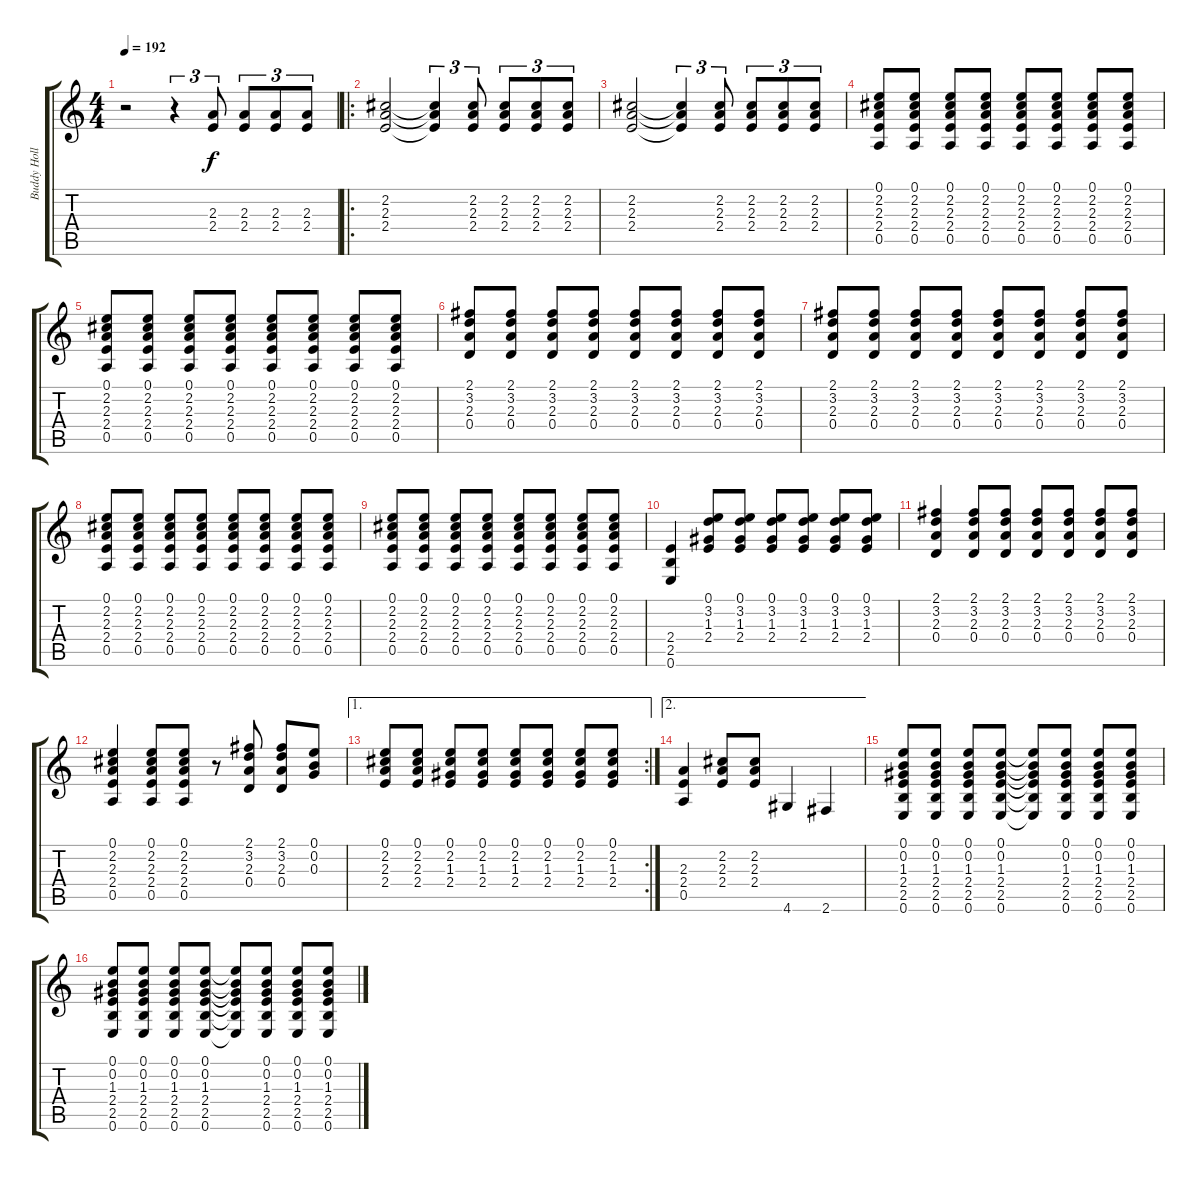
\track ("Buddy Holly" "Buddy Holl") {instrument electricguitarclean}
\staff {score tabs}
\tuning (E4 B3 G3 D3 A2 E2) {hide}
\ts (4 4)
\tempo 192
\clef g2
\ks c
r.2{dy f instrument electricguitarclean} r.4{tu (3 2)} (2.3 2.4).8{tu (3 2)} (2.3 2.4).8{tu (3 2)} (2.3 2.4).8{tu (3 2)} (2.3 2.4).8{tu (3 2)} |
\ro
(2.2 2.3 2.4).2 (2.2{t} 2.3{t} 2.4{t}).4{tu (3 2)} (2.2 2.3 2.4).8{tu (3 2)} (2.2 2.3 2.4).8{tu (3 2)} (2.2 2.3 2.4).8{tu (3 2)} (2.2 2.3 2.4).8{tu (3 2)} |
(2.2 2.3 2.4).2 (2.2{t} 2.3{t} 2.4{t}).4{tu (3 2)} (2.2 2.3 2.4).8{tu (3 2)} (2.2 2.3 2.4).8{tu (3 2)} (2.2 2.3 2.4).8{tu (3 2)} (2.2 2.3 2.4).8{tu (3 2)} |
(0.1 2.2 2.3 2.4 0.5).8 (0.1 2.2 2.3 2.4 0.5).8 (0.1 2.2 2.3 2.4 0.5).8 (0.1 2.2 2.3 2.4 0.5).8 (0.1 2.2 2.3 2.4 0.5).8 (0.1 2.2 2.3 2.4 0.5).8 (0.1 2.2 2.3 2.4 0.5).8 (0.1 2.2 2.3 2.4 0.5).8 |
(0.1 2.2 2.3 2.4 0.5).8 (0.1 2.2 2.3 2.4 0.5).8 (0.1 2.2 2.3 2.4 0.5).8 (0.1 2.2 2.3 2.4 0.5).8 (0.1 2.2 2.3 2.4 0.5).8 (0.1 2.2 2.3 2.4 0.5).8 (0.1 2.2 2.3 2.4 0.5).8 (0.1 2.2 2.3 2.4 0.5).8 |
(2.1 3.2 2.3 0.4).8 (2.1 3.2 2.3 0.4).8 (2.1 3.2 2.3 0.4).8 (2.1 3.2 2.3 0.4).8 (2.1 3.2 2.3 0.4).8 (2.1 3.2 2.3 0.4).8 (2.1 3.2 2.3 0.4).8 (2.1 3.2 2.3 0.4).8 |
(2.1 3.2 2.3 0.4).8 (2.1 3.2 2.3 0.4).8 (2.1 3.2 2.3 0.4).8 (2.1 3.2 2.3 0.4).8 (2.1 3.2 2.3 0.4).8 (2.1 3.2 2.3 0.4).8 (2.1 3.2 2.3 0.4).8 (2.1 3.2 2.3 0.4).8 |
(0.1 2.2 2.3 2.4 0.5).8 (0.1 2.2 2.3 2.4 0.5).8 (0.1 2.2 2.3 2.4 0.5).8 (0.1 2.2 2.3 2.4 0.5).8 (0.1 2.2 2.3 2.4 0.5).8 (0.1 2.2 2.3 2.4 0.5).8 (0.1 2.2 2.3 2.4 0.5).8 (0.1 2.2 2.3 2.4 0.5).8 |
(0.1 2.2 2.3 2.4 0.5).8 (0.1 2.2 2.3 2.4 0.5).8 (0.1 2.2 2.3 2.4 0.5).8 (0.1 2.2 2.3 2.4 0.5).8 (0.1 2.2 2.3 2.4 0.5).8 (0.1 2.2 2.3 2.4 0.5).8 (0.1 2.2 2.3 2.4 0.5).8 (0.1 2.2 2.3 2.4 0.5).8 |
(2.4 2.5 0.6).4 (0.1 3.2 1.3 2.4).8 (0.1 3.2 1.3 2.4).8 (0.1 3.2 1.3 2.4).8 (0.1 3.2 1.3 2.4).8 (0.1 3.2 1.3 2.4).8 (0.1 3.2 1.3 2.4).8 |
(2.1 3.2 2.3 0.4).4 (2.1 3.2 2.3 0.4).8 (2.1 3.2 2.3 0.4).8 (2.1 3.2 2.3 0.4).8 (2.1 3.2 2.3 0.4).8 (2.1 3.2 2.3 0.4).8 (2.1 3.2 2.3 0.4).8 |
(0.1 2.2 2.3 2.4 0.5).4 (0.1 2.2 2.3 2.4 0.5).8 (0.1 2.2 2.3 2.4 0.5).8 r.8 (2.1 3.2 2.3 0.4).8 (2.1 3.2 2.3 0.4).8 (0.1 0.2 0.3).8 |
\ae 1
\rc 2
(0.1 2.2 2.3 2.4).8 (0.1 2.2 2.3 2.4).8 (0.1 2.2 1.3 2.4).8 (0.1 2.2 1.3 2.4).8 (0.1 2.2 1.3 2.4).8 (0.1 2.2 1.3 2.4).8 (0.1 2.2 1.3 2.4).8 (0.1 2.2 1.3 2.4).8 |
\ae 2
(2.3 2.4 0.5).4 (2.2 2.3 2.4).8 (2.2 2.3 2.4).8 4.6.4 2.6.4 |
(0.1 0.2 1.3 2.4 2.5 0.6).8 (0.1 0.2 1.3 2.4 2.5 0.6).8 (0.1 0.2 1.3 2.4 2.5 0.6).8 (0.1 0.2 1.3 2.4 2.5 0.6).8 (0.1{t} 0.2{t} 1.3{t} 2.4{t} 2.5{t} 0.6{t}).8 (0.1 0.2 1.3 2.4 2.5 0.6).8 (0.1 0.2 1.3 2.4 2.5 0.6).8 (0.1 0.2 1.3 2.4 2.5 0.6).8 |
(0.1 0.2 1.3 2.4 2.5 0.6).8 (0.1 0.2 1.3 2.4 2.5 0.6).8 (0.1 0.2 1.3 2.4 2.5 0.6).8 (0.1 0.2 1.3 2.4 2.5 0.6).8 (0.1{t} 0.2{t} 1.3{t} 2.4{t} 2.5{t} 0.6{t}).8 (0.1 0.2 1.3 2.4 2.5 0.6).8 (0.1 0.2 1.3 2.4 2.5 0.6).8 (0.1 0.2 1.3 2.4 2.5 0.6).8
